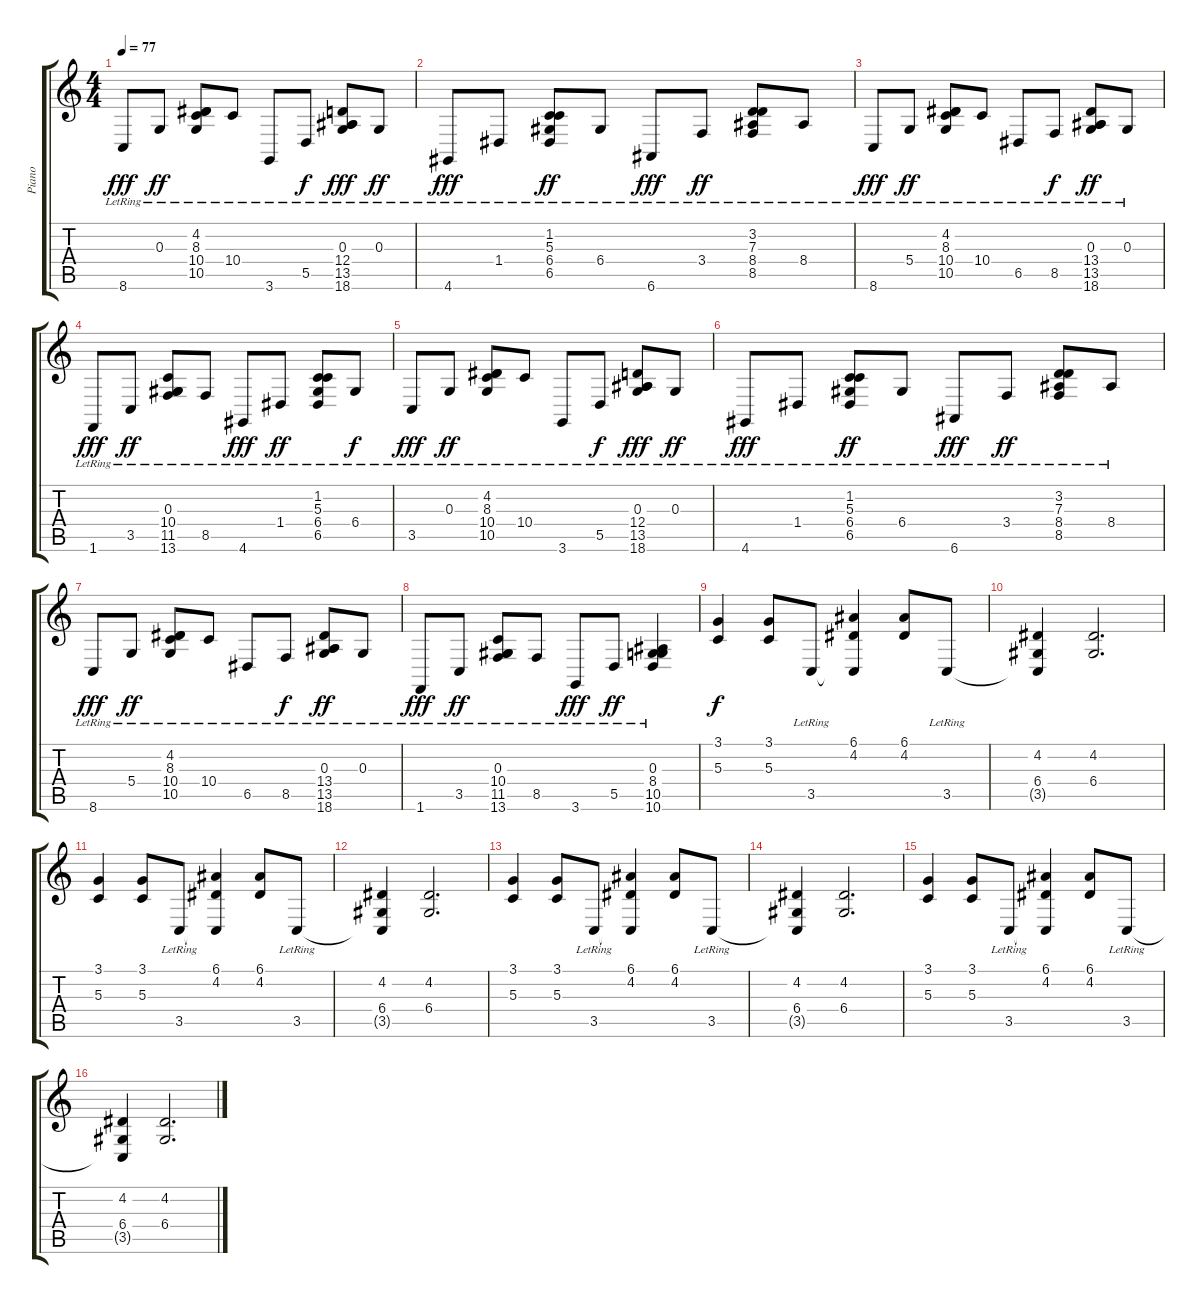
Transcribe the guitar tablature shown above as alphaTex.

\track ("Piano" "Piano") {instrument acousticgrandpiano}
\staff {score tabs}
\tuning (E4 B3 G3 D3 A2 E2) {hide}
\ts (4 4)
\tempo 77
\clef g2
\ks c
8.6{lr}.8{dy fff} 0.3{lr}.8{dy ff} (4.2{lr} 8.3{lr} 10.4{lr} 10.5{lr}).8 10.4{lr}.8 3.6{lr}.8 5.5{lr}.8{dy f} (0.3{lr} 12.4{lr} 13.5{lr} 18.6{lr}).8{dy fff} 0.3{lr}.8{dy ff} |
4.6{lr}.8{dy fff} 1.4{lr}.8 (1.2{lr} 5.3{lr} 6.4{lr} 6.5{lr}).8{dy ff} 6.4{lr}.8 6.6{lr}.8{dy fff} 3.4{lr}.8{dy ff} (3.2{lr} 7.3{lr} 8.4{lr} 8.5{lr}).8 8.4{lr}.8 |
8.6{lr}.8{dy fff} 5.4{lr}.8{dy ff} (4.2{lr} 8.3{lr} 10.4{lr} 10.5{lr}).8 10.4{lr}.8 6.5{lr}.8 8.5{lr}.8{dy f} (0.3{lr} 13.4{lr} 13.5{lr} 18.6{lr}).8{dy ff} 0.3{lr}.8 |
1.6{lr}.8{dy fff} 3.5{lr}.8{dy ff} (0.3{lr} 10.4{lr} 11.5{lr} 13.6{lr}).8 8.5{lr}.8 4.6{lr}.8{dy fff} 1.4{lr}.8{dy ff} (1.2{lr} 5.3{lr} 6.4{lr} 6.5{lr}).8 6.4{lr}.8{dy f} |
3.5{lr}.8{dy fff} 0.3{lr}.8{dy ff} (4.2{lr} 8.3{lr} 10.4{lr} 10.5{lr}).8 10.4{lr}.8 3.6{lr}.8 5.5{lr}.8{dy f} (0.3{lr} 12.4{lr} 13.5{lr} 18.6{lr}).8{dy fff} 0.3{lr}.8{dy ff} |
4.6{lr}.8{dy fff} 1.4{lr}.8 (1.2{lr} 5.3{lr} 6.4{lr} 6.5{lr}).8{dy ff} 6.4{lr}.8 6.6{lr}.8{dy fff} 3.4{lr}.8{dy ff} (3.2{lr} 7.3{lr} 8.4{lr} 8.5{lr}).8 8.4{lr}.8 |
8.6{lr}.8{dy fff} 5.4{lr}.8{dy ff} (4.2{lr} 8.3{lr} 10.4{lr} 10.5{lr}).8 10.4{lr}.8 6.5{lr}.8 8.5{lr}.8{dy f} (0.3{lr} 13.4{lr} 13.5{lr} 18.6{lr}).8{dy ff} 0.3{lr}.8 |
1.6{lr}.8{dy fff} 3.5{lr}.8{dy ff} (0.3{lr} 10.4{lr} 11.5{lr} 13.6{lr}).8 8.5{lr}.8 3.6{lr}.8{dy fff} 5.5{lr}.8{dy ff} (0.3{lr} 8.4{lr} 10.5{lr} 10.6{lr}).4 |
(3.1 5.3).4{dy f} (3.1 5.3).8 3.5{lr}.8 (6.1 4.2 3.5{t}).4 (6.1 4.2).8 3.5{lr}.8 |
(4.2 6.4 3.5{t}).4 (4.2 6.4).2{d} |
(3.1 5.3).4 (3.1 5.3).8 3.5{lr}.8 (6.1 4.2 3.5{t}).4 (6.1 4.2).8 3.5{lr}.8 |
(4.2 6.4 3.5{t}).4 (4.2 6.4).2{d} |
(3.1 5.3).4 (3.1 5.3).8 3.5{lr}.8 (6.1 4.2 3.5{t}).4 (6.1 4.2).8 3.5{lr}.8 |
(4.2 6.4 3.5{t}).4 (4.2 6.4).2{d} |
(3.1 5.3).4 (3.1 5.3).8 3.5{lr}.8 (6.1 4.2 3.5{t}).4 (6.1 4.2).8 3.5{lr}.8 |
(4.2 6.4 3.5{t}).4 (4.2 6.4).2{d}
